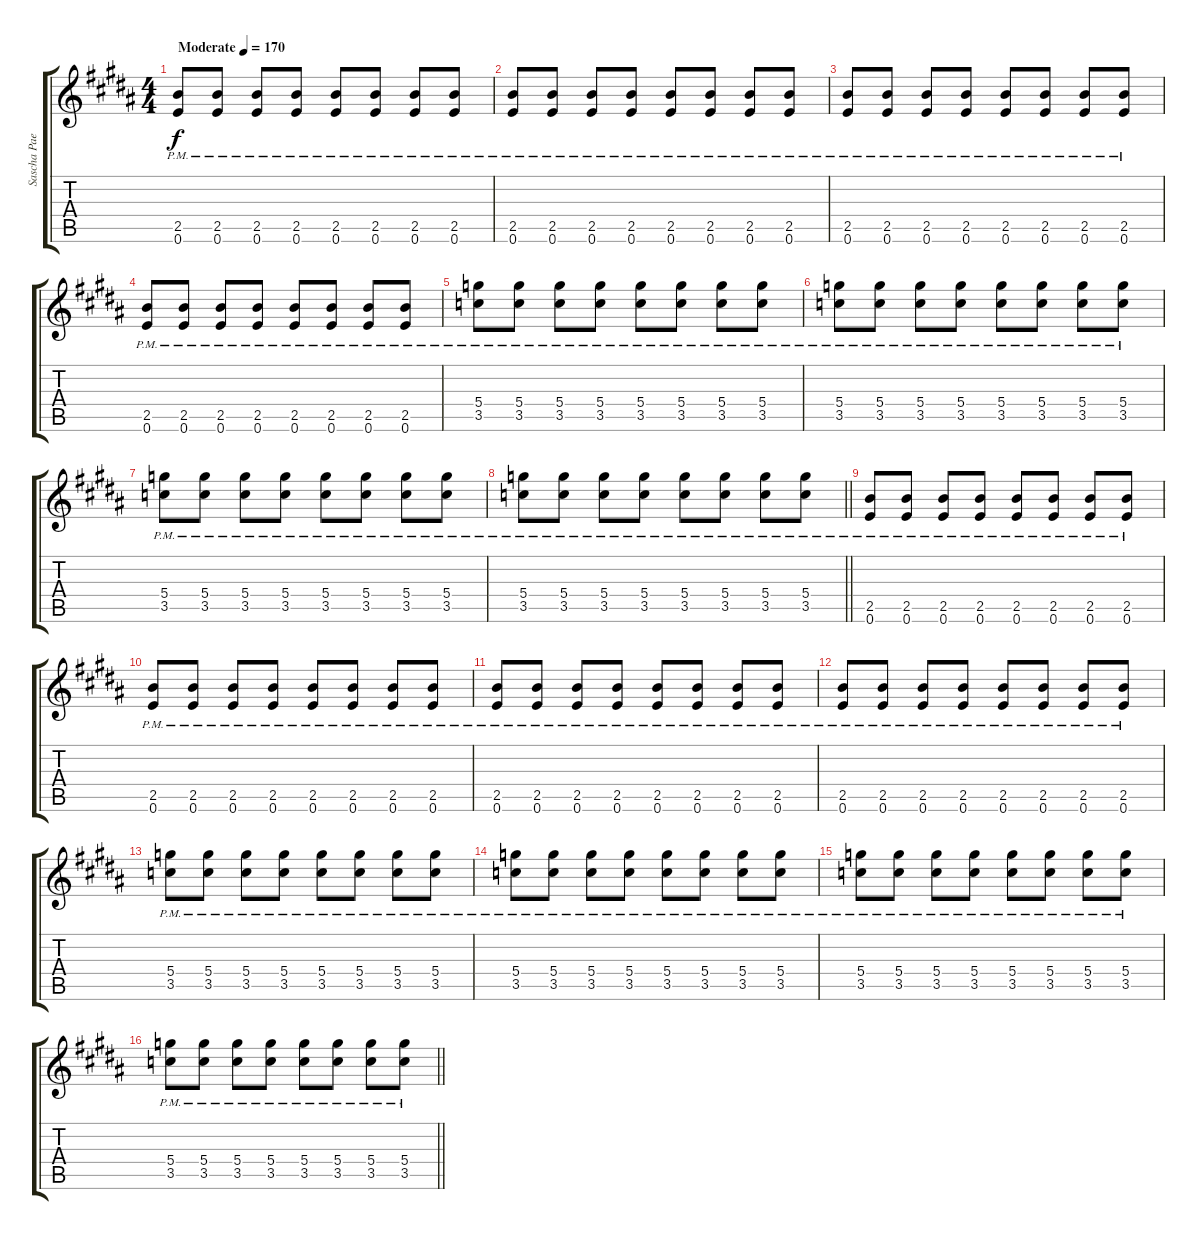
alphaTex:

\track ("Sascha Paeth (Rhythm)" "Sascha Pae") {instrument distortionguitar}
\staff {score tabs}
\tuning (E4 B3 G3 D3 A2 E2) {hide}
\ts (4 4)
\section ("" "")
\tempo (170 "Moderate")
\clef g2
\ks g#minor
(2.5{pm} 0.6{pm}).8{ot 8vb dy f instrument distortionguitar} (2.5{pm} 0.6{pm}).8{ot 8vb} (2.5{pm} 0.6{pm}).8{ot 8vb} (2.5{pm} 0.6{pm}).8{ot 8vb} (2.5{pm} 0.6{pm}).8{ot 8vb} (2.5{pm} 0.6{pm}).8{ot 8vb} (2.5{pm} 0.6{pm}).8{ot 8vb} (2.5{pm} 0.6{pm}).8{ot 8vb} |
(2.5{pm} 0.6{pm}).8{ot 8vb} (2.5{pm} 0.6{pm}).8{ot 8vb} (2.5{pm} 0.6{pm}).8{ot 8vb} (2.5{pm} 0.6{pm}).8{ot 8vb} (2.5{pm} 0.6{pm}).8{ot 8vb} (2.5{pm} 0.6{pm}).8{ot 8vb} (2.5{pm} 0.6{pm}).8{ot 8vb} (2.5{pm} 0.6{pm}).8{ot 8vb} |
(2.5{pm} 0.6{pm}).8{ot 8vb} (2.5{pm} 0.6{pm}).8{ot 8vb} (2.5{pm} 0.6{pm}).8{ot 8vb} (2.5{pm} 0.6{pm}).8{ot 8vb} (2.5{pm} 0.6{pm}).8{ot 8vb} (2.5{pm} 0.6{pm}).8{ot 8vb} (2.5{pm} 0.6{pm}).8{ot 8vb} (2.5{pm} 0.6{pm}).8{ot 8vb} |
(2.5{pm} 0.6{pm}).8{ot 8vb} (2.5{pm} 0.6{pm}).8{ot 8vb} (2.5{pm} 0.6{pm}).8{ot 8vb} (2.5{pm} 0.6{pm}).8{ot 8vb} (2.5{pm} 0.6{pm}).8{ot 8vb} (2.5{pm} 0.6{pm}).8{ot 8vb} (2.5{pm} 0.6{pm}).8{ot 8vb} (2.5{pm} 0.6{pm}).8{ot 8vb} |
(5.4{pm} 3.5{pm}).8{ot 8vb} (5.4{pm} 3.5{pm}).8{ot 8vb} (5.4{pm} 3.5{pm}).8{ot 8vb} (5.4{pm} 3.5{pm}).8{ot 8vb} (5.4{pm} 3.5{pm}).8{ot 8vb} (5.4{pm} 3.5{pm}).8{ot 8vb} (5.4{pm} 3.5{pm}).8{ot 8vb} (5.4{pm} 3.5{pm}).8{ot 8vb} |
(5.4{pm} 3.5{pm}).8{ot 8vb} (5.4{pm} 3.5{pm}).8{ot 8vb} (5.4{pm} 3.5{pm}).8{ot 8vb} (5.4{pm} 3.5{pm}).8{ot 8vb} (5.4{pm} 3.5{pm}).8{ot 8vb} (5.4{pm} 3.5{pm}).8{ot 8vb} (5.4{pm} 3.5{pm}).8{ot 8vb} (5.4{pm} 3.5{pm}).8{ot 8vb} |
(5.4{pm} 3.5{pm}).8{ot 8vb} (5.4{pm} 3.5{pm}).8{ot 8vb} (5.4{pm} 3.5{pm}).8{ot 8vb} (5.4{pm} 3.5{pm}).8{ot 8vb} (5.4{pm} 3.5{pm}).8{ot 8vb} (5.4{pm} 3.5{pm}).8{ot 8vb} (5.4{pm} 3.5{pm}).8{ot 8vb} (5.4{pm} 3.5{pm}).8{ot 8vb} |
\barLineRight lightlight
(5.4{pm} 3.5{pm}).8{ot 8vb} (5.4{pm} 3.5{pm}).8{ot 8vb} (5.4{pm} 3.5{pm}).8{ot 8vb} (5.4{pm} 3.5{pm}).8{ot 8vb} (5.4{pm} 3.5{pm}).8{ot 8vb} (5.4{pm} 3.5{pm}).8{ot 8vb} (5.4{pm} 3.5{pm}).8{ot 8vb} (5.4{pm} 3.5{pm}).8{ot 8vb} |
\section ("" "")
(2.5{pm} 0.6{pm}).8{ot 8vb} (2.5{pm} 0.6{pm}).8{ot 8vb} (2.5{pm} 0.6{pm}).8{ot 8vb} (2.5{pm} 0.6{pm}).8{ot 8vb} (2.5{pm} 0.6{pm}).8{ot 8vb} (2.5{pm} 0.6{pm}).8{ot 8vb} (2.5{pm} 0.6{pm}).8{ot 8vb} (2.5{pm} 0.6{pm}).8{ot 8vb} |
(2.5{pm} 0.6{pm}).8{ot 8vb} (2.5{pm} 0.6{pm}).8{ot 8vb} (2.5{pm} 0.6{pm}).8{ot 8vb} (2.5{pm} 0.6{pm}).8{ot 8vb} (2.5{pm} 0.6{pm}).8{ot 8vb} (2.5{pm} 0.6{pm}).8{ot 8vb} (2.5{pm} 0.6{pm}).8{ot 8vb} (2.5{pm} 0.6{pm}).8{ot 8vb} |
(2.5{pm} 0.6{pm}).8{ot 8vb} (2.5{pm} 0.6{pm}).8{ot 8vb} (2.5{pm} 0.6{pm}).8{ot 8vb} (2.5{pm} 0.6{pm}).8{ot 8vb} (2.5{pm} 0.6{pm}).8{ot 8vb} (2.5{pm} 0.6{pm}).8{ot 8vb} (2.5{pm} 0.6{pm}).8{ot 8vb} (2.5{pm} 0.6{pm}).8{ot 8vb} |
(2.5{pm} 0.6{pm}).8{ot 8vb} (2.5{pm} 0.6{pm}).8{ot 8vb} (2.5{pm} 0.6{pm}).8{ot 8vb} (2.5{pm} 0.6{pm}).8{ot 8vb} (2.5{pm} 0.6{pm}).8{ot 8vb} (2.5{pm} 0.6{pm}).8{ot 8vb} (2.5{pm} 0.6{pm}).8{ot 8vb} (2.5{pm} 0.6{pm}).8{ot 8vb} |
(5.4{pm} 3.5{pm}).8{ot 8vb} (5.4{pm} 3.5{pm}).8{ot 8vb} (5.4{pm} 3.5{pm}).8{ot 8vb} (5.4{pm} 3.5{pm}).8{ot 8vb} (5.4{pm} 3.5{pm}).8{ot 8vb} (5.4{pm} 3.5{pm}).8{ot 8vb} (5.4{pm} 3.5{pm}).8{ot 8vb} (5.4{pm} 3.5{pm}).8{ot 8vb} |
(5.4{pm} 3.5{pm}).8{ot 8vb} (5.4{pm} 3.5{pm}).8{ot 8vb} (5.4{pm} 3.5{pm}).8{ot 8vb} (5.4{pm} 3.5{pm}).8{ot 8vb} (5.4{pm} 3.5{pm}).8{ot 8vb} (5.4{pm} 3.5{pm}).8{ot 8vb} (5.4{pm} 3.5{pm}).8{ot 8vb} (5.4{pm} 3.5{pm}).8{ot 8vb} |
(5.4{pm} 3.5{pm}).8{ot 8vb} (5.4{pm} 3.5{pm}).8{ot 8vb} (5.4{pm} 3.5{pm}).8{ot 8vb} (5.4{pm} 3.5{pm}).8{ot 8vb} (5.4{pm} 3.5{pm}).8{ot 8vb} (5.4{pm} 3.5{pm}).8{ot 8vb} (5.4{pm} 3.5{pm}).8{ot 8vb} (5.4{pm} 3.5{pm}).8{ot 8vb} |
\barLineRight lightlight
(5.4{pm} 3.5{pm}).8{ot 8vb} (5.4{pm} 3.5{pm}).8{ot 8vb} (5.4{pm} 3.5{pm}).8{ot 8vb} (5.4{pm} 3.5{pm}).8{ot 8vb} (5.4{pm} 3.5{pm}).8{ot 8vb} (5.4{pm} 3.5{pm}).8{ot 8vb} (5.4{pm} 3.5{pm}).8{ot 8vb} (5.4{pm} 3.5{pm}).8{ot 8vb}
